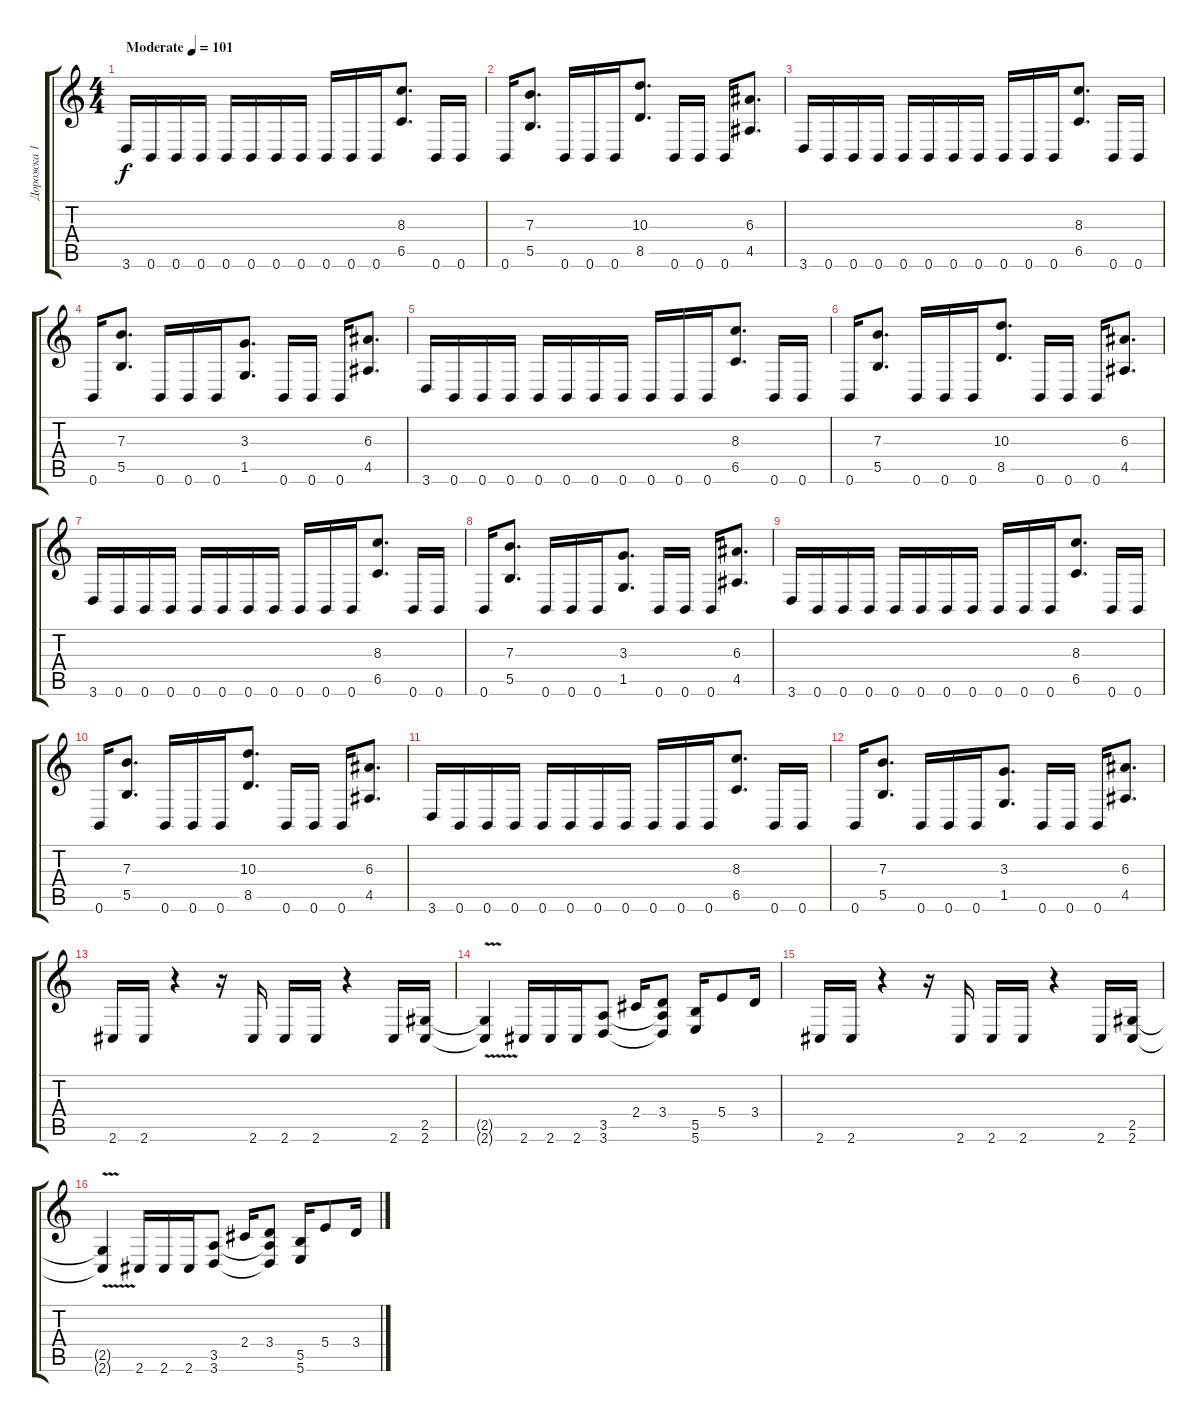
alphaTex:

\track ("Дорожка 1" "Дорожка 1") {instrument distortionguitar}
\staff {score tabs}
\tuning (Db4 Ab3 E3 B2 Gb2 B1) {hide}
\ts (4 4)
\tempo (101 "Moderate")
\clef g2
\ks c
3.6.16{dy f instrument distortionguitar} 0.6.16 0.6.16 0.6.16 0.6.16 0.6.16 0.6.16 0.6.16 0.6.16 0.6.16 0.6.16 (8.3 6.5).8{d} 0.6.16 0.6.16 |
0.6.16 (7.3 5.5).8{d} 0.6.16 0.6.16 0.6.16 (10.3 8.5).8{d} 0.6.16 0.6.16 0.6.16 (6.3 4.5).8{d} |
3.6.16 0.6.16 0.6.16 0.6.16 0.6.16 0.6.16 0.6.16 0.6.16 0.6.16 0.6.16 0.6.16 (8.3 6.5).8{d} 0.6.16 0.6.16 |
0.6.16 (7.3 5.5).8{d} 0.6.16 0.6.16 0.6.16 (3.3 1.5).8{d} 0.6.16 0.6.16 0.6.16 (6.3 4.5).8{d} |
3.6.16 0.6.16 0.6.16 0.6.16 0.6.16 0.6.16 0.6.16 0.6.16 0.6.16 0.6.16 0.6.16 (8.3 6.5).8{d} 0.6.16 0.6.16 |
0.6.16 (7.3 5.5).8{d} 0.6.16 0.6.16 0.6.16 (10.3 8.5).8{d} 0.6.16 0.6.16 0.6.16 (6.3 4.5).8{d} |
3.6.16 0.6.16 0.6.16 0.6.16 0.6.16 0.6.16 0.6.16 0.6.16 0.6.16 0.6.16 0.6.16 (8.3 6.5).8{d} 0.6.16 0.6.16 |
0.6.16 (7.3 5.5).8{d} 0.6.16 0.6.16 0.6.16 (3.3 1.5).8{d} 0.6.16 0.6.16 0.6.16 (6.3 4.5).8{d} |
3.6.16 0.6.16 0.6.16 0.6.16 0.6.16 0.6.16 0.6.16 0.6.16 0.6.16 0.6.16 0.6.16 (8.3 6.5).8{d} 0.6.16 0.6.16 |
0.6.16 (7.3 5.5).8{d} 0.6.16 0.6.16 0.6.16 (10.3 8.5).8{d} 0.6.16 0.6.16 0.6.16 (6.3 4.5).8{d} |
3.6.16 0.6.16 0.6.16 0.6.16 0.6.16 0.6.16 0.6.16 0.6.16 0.6.16 0.6.16 0.6.16 (8.3 6.5).8{d} 0.6.16 0.6.16 |
0.6.16 (7.3 5.5).8{d} 0.6.16 0.6.16 0.6.16 (3.3 1.5).8{d} 0.6.16 0.6.16 0.6.16 (6.3 4.5).8{d} |
2.6.16 2.6.16 r.4 r.16 2.6.16 2.6.16 2.6.16 r.4 2.6.16 (2.5 2.6).16 |
(2.5{v t} 2.6{v t}).4 2.6.16 2.6.16 2.6.16 (3.5 3.6).8 2.4.16 (3.4 3.5{t} 3.6{t}).8 (5.5 5.6).16 5.4.8 3.4.16 |
2.6.16 2.6.16 r.4 r.16 2.6.16 2.6.16 2.6.16 r.4 2.6.16 (2.5 2.6).16 |
(2.5{v t} 2.6{v t}).4 2.6.16 2.6.16 2.6.16 (3.5 3.6).8 2.4.16 (3.4 3.5{t} 3.6{t}).8 (5.5 5.6).16 5.4.8 3.4.16
